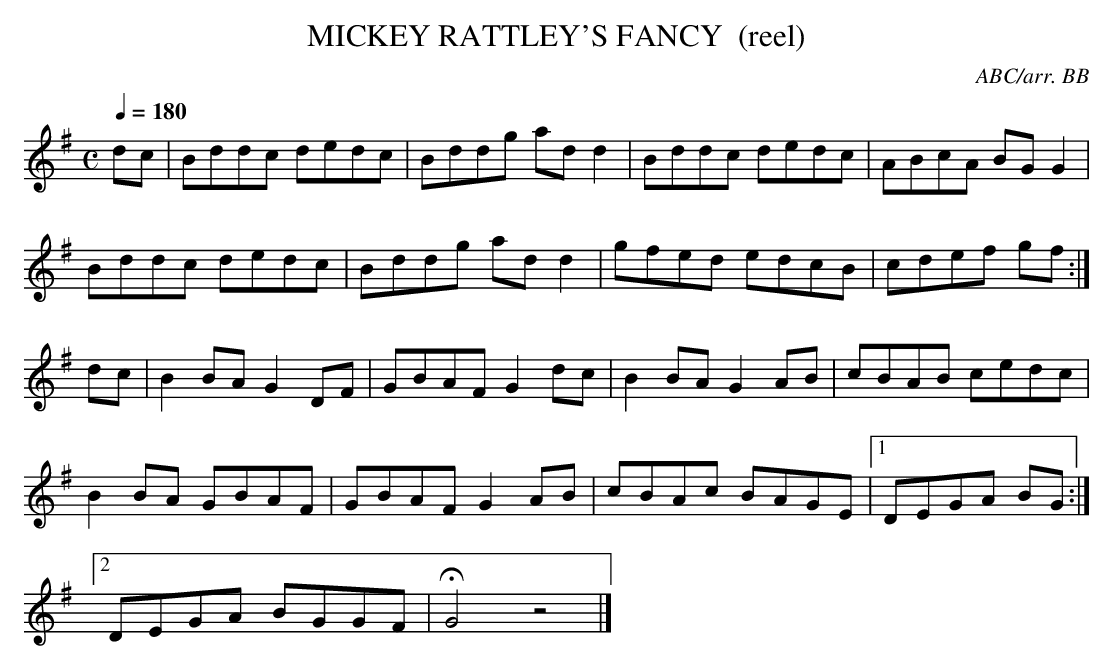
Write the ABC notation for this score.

X:1
T:MICKEY RATTLEY'S FANCY  (reel)
C:ABC/arr. BB
L:1/8
M:C
Q:1/4=180
K:G
dc|Bddc dedc|Bddg add2|Bddc dedc|ABcA BGG2|
Bddc dedc|Bddg add2|gfed edcB|cdef gf :|
dc|B2BA G2DF|GBAF G2dc|B2BA G2AB|cBAB cedc|
B2BA GBAF|GBAF G2AB|cBAc BAGE|1 DEGA BG:|
[2 DEGA BGGF|HG4z4|]
